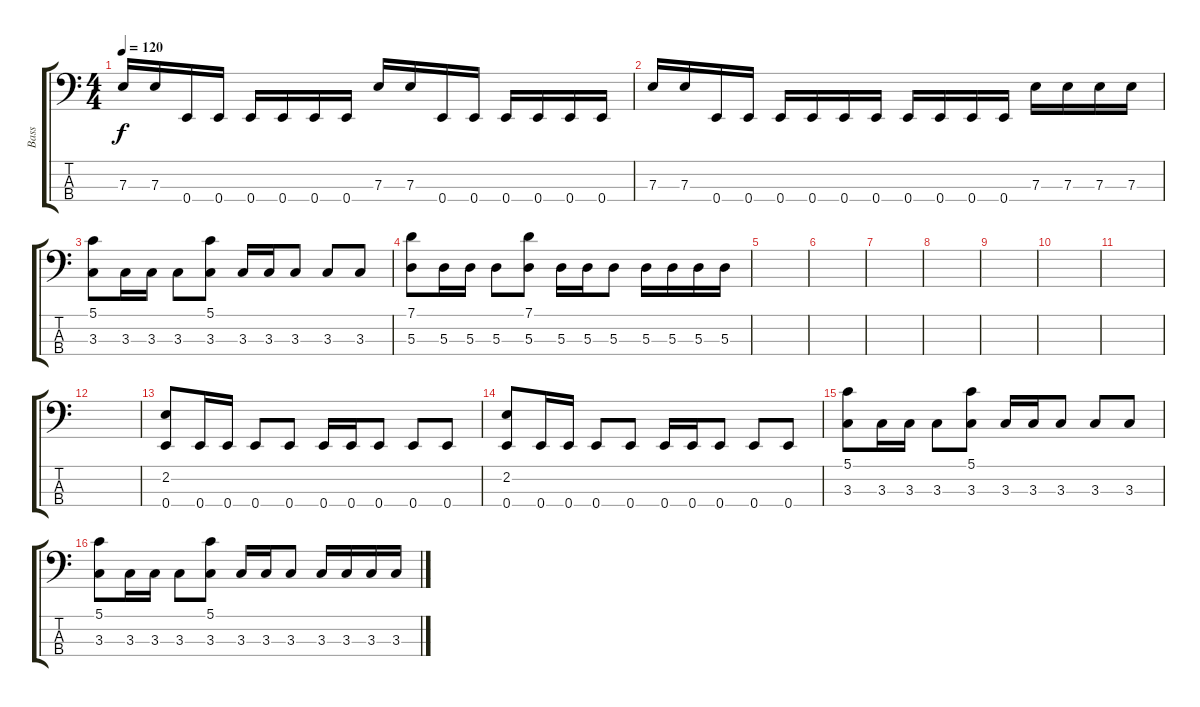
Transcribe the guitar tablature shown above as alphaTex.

\track ("Bass" "Bass") {instrument slapbass2}
\staff {score tabs}
\tuning (G2 D2 A1 E1) {hide}
\ts (4 4)
\tempo 120
\clef f4
\ks c
7.3.16{dy f} 7.3.16 0.4.16 0.4.16 0.4.16 0.4.16 0.4.16 0.4.16 7.3.16 7.3.16 0.4.16 0.4.16 0.4.16 0.4.16 0.4.16 0.4.16 |
7.3.16 7.3.16 0.4.16 0.4.16 0.4.16 0.4.16 0.4.16 0.4.16 0.4.16 0.4.16 0.4.16 0.4.16 7.3.16 7.3.16 7.3.16 7.3.16 |
(5.1 3.3).8 3.3.16 3.3.16 3.3.8 (5.1 3.3).8 3.3.16 3.3.16 3.3.8 3.3.8 3.3.8 |
(7.1 5.3).8 5.3.16 5.3.16 5.3.8 (7.1 5.3).8 5.3.16 5.3.16 5.3.8 5.3.16 5.3.16 5.3.16 5.3.16 |
|
|
|
|
|
|
|
|
(2.2 0.4).8 0.4.16 0.4.16 0.4.8 0.4.8 0.4.16 0.4.16 0.4.8 0.4.8 0.4.8 |
(2.2 0.4).8 0.4.16 0.4.16 0.4.8 0.4.8 0.4.16 0.4.16 0.4.8 0.4.8 0.4.8 |
(5.1 3.3).8 3.3.16 3.3.16 3.3.8 (5.1 3.3).8 3.3.16 3.3.16 3.3.8 3.3.8 3.3.8 |
(5.1 3.3).8 3.3.16 3.3.16 3.3.8 (5.1 3.3).8 3.3.16 3.3.16 3.3.8 3.3.16 3.3.16 3.3.16 3.3.16
